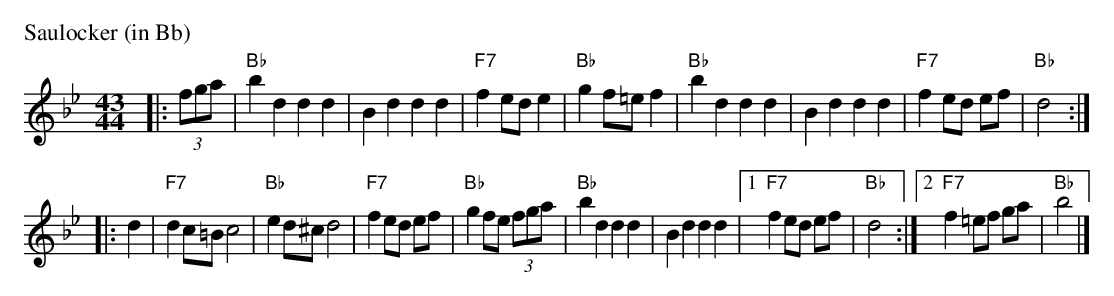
X:1
P: Saulocker (in Bb)
M: 43/44
L: 1/8
K: Bb
|: (3fga \
| "Bb"b2d2 d2d2 | B2d2 d2d2 | "F7"f2 ed e2 | "Bb"g2 f=e f2 \
| "Bb"b2d2 d2d2 | B2d2 d2d2 | "F7"f2 ed ef | "Bb"d4 :|
|: d2 \
| "F7"d2 c=B c4 | "Bb"e2 d^c d4 | "F7" f2 ed ef | "Bb"g2 fe (3fga \
| "Bb"b2d2 d2d2 | B2d2 d2d2 |1 "F7"f2 ed ef | "Bb"d4 :|2 "F7"f2 =ef ga | "Bb"b4 |]
